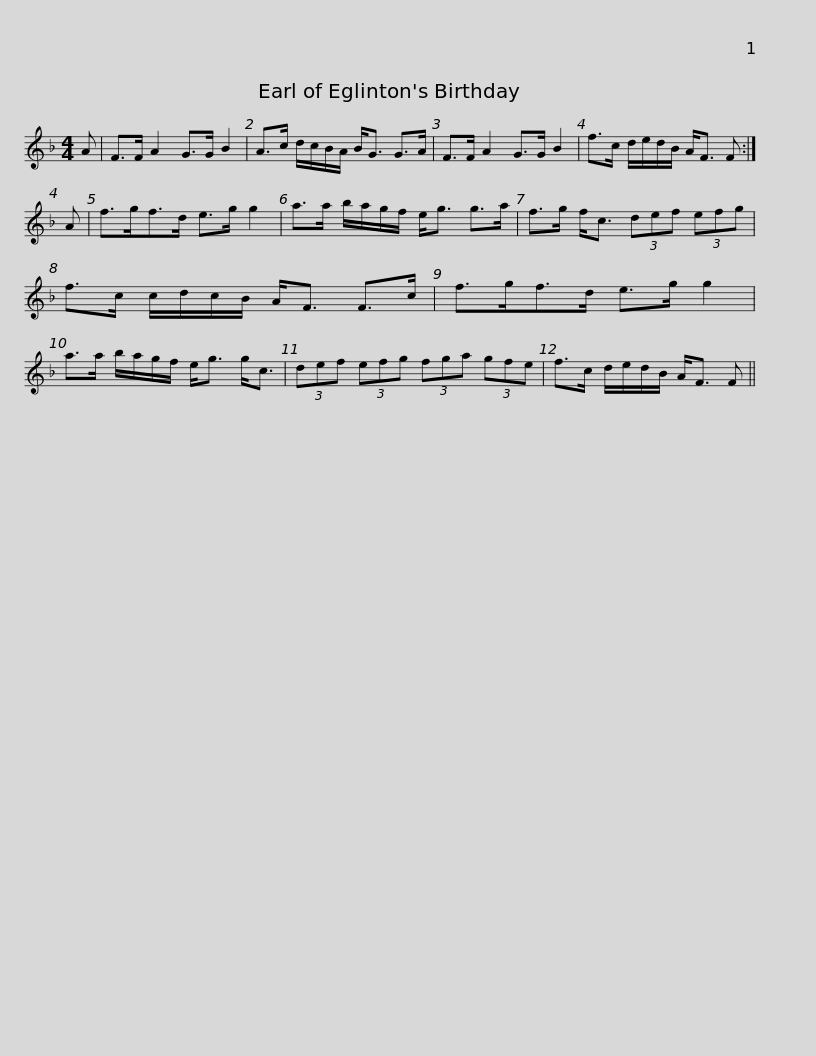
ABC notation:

X:1
L:1/8
M:4/4
I:linebreak $
K:F
V:1 treble
V:1
 A | F>F A2 G>G B2 | A>c d/c/B/A/ B<G G>A | F>F A2 G>G B2 | f>c d/e/d/B/ A<F F :| %5
 A |$ f>gf>d e>g g2 | a>a b/a/g/f/ e<g g>a | f>g f<c (3def (3efg | f>c c/d/c/B/ A<F F>c |$ %10
 f>gf>d e>g g2 | a>a b/a/g/f/ e<g g<c | (3def (3efg (3fga (3gfe | f>c d/e/d/B/ A<F F || %14
